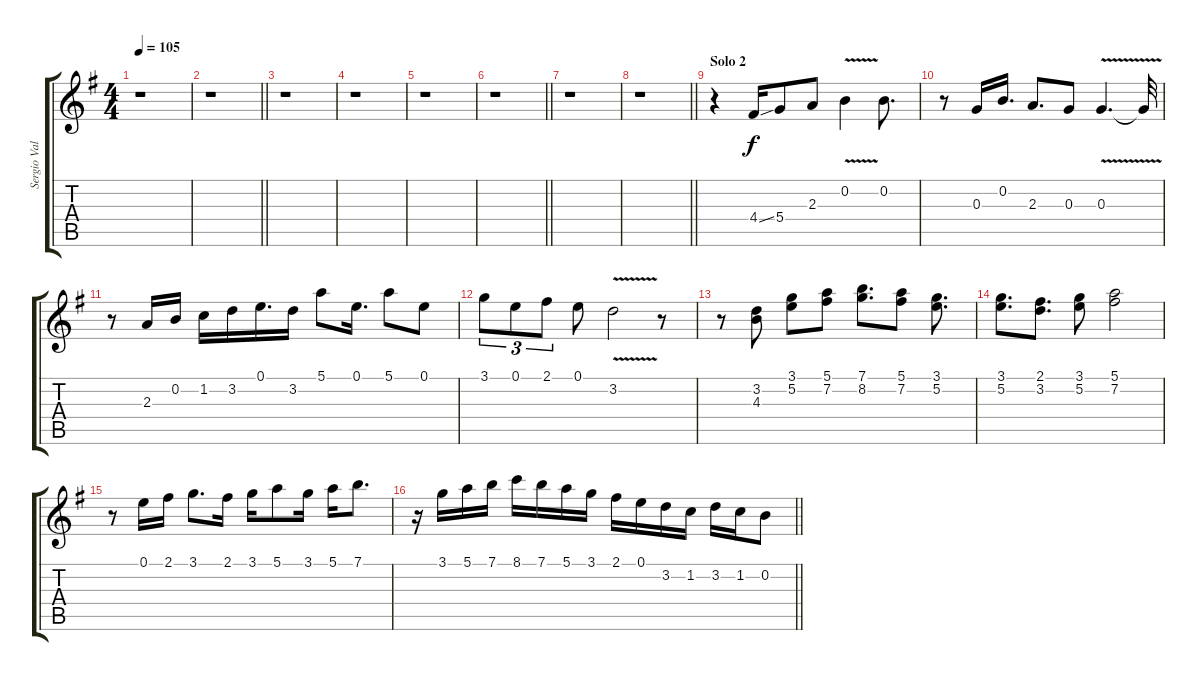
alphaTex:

\track ("Sergio Vallín - Guitarra" "Sergio Val") {instrument acousticguitarnylon}
\staff {score tabs}
\tuning (E4 B3 G3 D3 A2 E2) {hide}
\ts (4 4)
\tempo 105
\clef g2
\ks g
r.1{dy f} |
\barLineRight lightlight
r.1 |
r.1 |
r.1 |
r.1 |
\barLineRight lightlight
r.1 |
r.1 |
\barLineRight lightlight
r.1 |
\section ("" "Solo 2")
r.4 4.4{ss}.16 5.4.8 2.3.8 0.2{v}.4 0.2.8{d} |
r.8 0.3.16 0.2.16{d} 2.3.8{d} 0.3.8 0.3{v}.4{d} 0.3{t}.32 |
r.8 2.3.16 0.2.16 1.2.16 3.2.16 0.1.16{d} 3.2.16 5.1.8 0.1.16{d} 5.1.8 0.1.8 |
3.1.8{tu (3 2)} 0.1.8{tu (3 2)} 2.1.8{tu (3 2)} 0.1.8 3.2{v}.2 r.8 |
r.8 (3.2 4.3).8 (3.1 5.2).8 (5.1 7.2).8 (7.1 8.2).8{d} (5.1 7.2).8 (3.1 5.2).8{d} |
(3.1 5.2).8{d} (2.1 3.2).8{d} (3.1 5.2).8 (5.1 7.2).2 |
r.8 0.1.16 2.1.16 3.1.8{d} 2.1.16 3.1.16 5.1.8 3.1.16 5.1.16 7.1.8{d} |
\barLineRight lightlight
r.16 3.1.16 5.1.16 7.1.16 8.1.16 7.1.16 5.1.16 3.1.16 2.1.16 0.1.16 3.2.16 1.2.16 3.2.16 1.2.16 0.2.8
